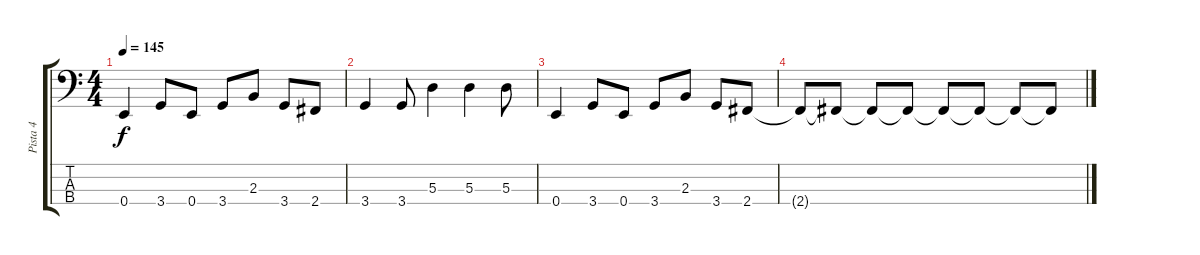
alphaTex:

\track ("Pista 4" "Pista 4") {instrument electricbassfinger}
\staff {score tabs}
\tuning (G2 D2 A1 E1) {hide}
\ts (4 4)
\tempo 145
\clef f4
\ks c
0.4.4{dy f} 3.4.8 0.4.8 3.4.8 2.3.8 3.4.8 2.4.8 |
3.4.4 3.4.8 5.3.4 5.3.4 5.3.8 |
0.4.4 3.4.8 0.4.8 3.4.8 2.3.8 3.4.8 2.4.8 |
2.4{t}.8 2.4{t}.8 2.4{t}.8 2.4{t}.8 2.4{t}.8 2.4{t}.8 2.4{t}.8 2.4{t}.8
